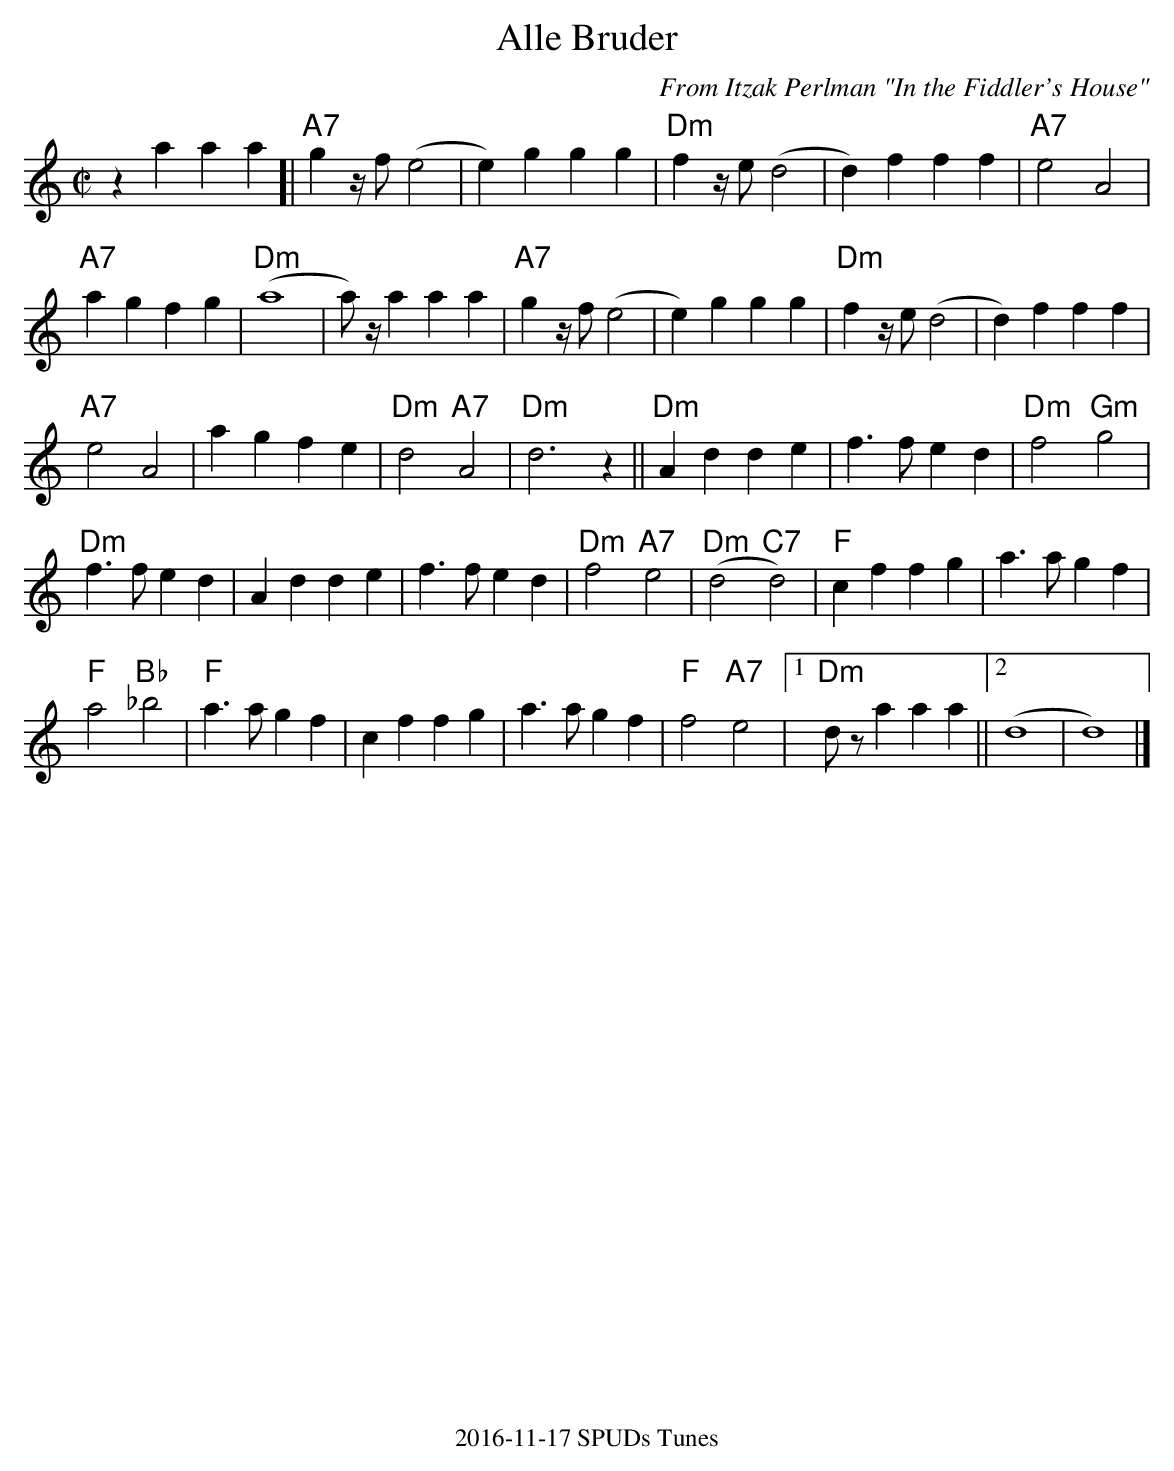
X:1
T:Alle Bruder
M:C|
C:From Itzak Perlman "In the Fiddler's House"
K:D dorian
z2a2a2a2[|"A7"g2z/f(e4|e2)g2g2g2|"Dm"f2z/e(d4|d2)f2f2f2|"A7"e4A4|
"A7"a2g2f2g2|"Dm"(a8|a)z/a2a2a2|"A7"g2z/f(e4|e2)g2g2g2|"Dm"f2z/e(d4|d2)f2f2f2|
"A7"e4A4|a2g2f2e2|"Dm"d4"A7"A4|"Dm"d6z2||"Dm"A2d2d2e2|f3fe2d2|"Dm"f4 "Gm"g4|
"Dm"f3fe2d2|A2d2d2e2|f3fe2d2|"Dm"f4 "A7"e4|"Dm"(d4"C7"d4)|"F"c2f2f2g2|a3ag2f2|
"F"a4"Bb"_b4|"F"a3ag2f2|c2f2f2g2|a3ag2f2|"F"f4"A7"e4|1"Dm"dza2a2a2||2(d8|d8)|]
